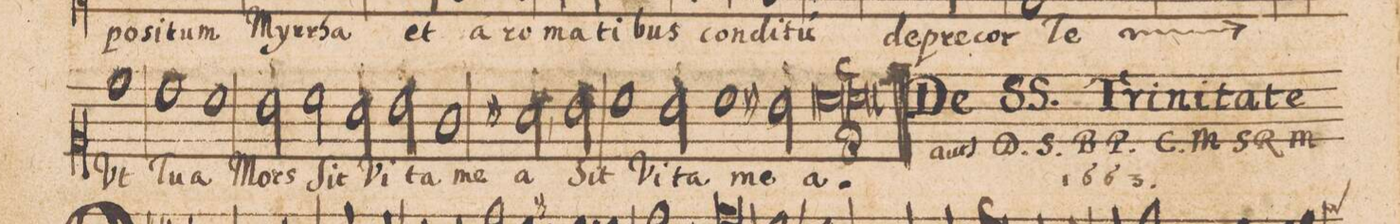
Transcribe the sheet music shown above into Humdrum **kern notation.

**kern	**text
*I"Cantus.	*
*clefC2	*
*k[]	*
*met(c|)	*
*M2/1	*
1cc\	Vt
1b\	Tu-
=26-	=26-
1a\	-a
2g\	Mors
2a\	ſit
=27-	=27-
2f\	Vi-
2g\	-ta
1e\	me-
=28-	=28-
2f#X,\	-a
2g\	Sit
1a\	Vi-
=29-	=29-
2g\	-ta
1a\	.
2g#X\	me-
=30-	=30-
00a\	-a.
==	==
*-	*-
